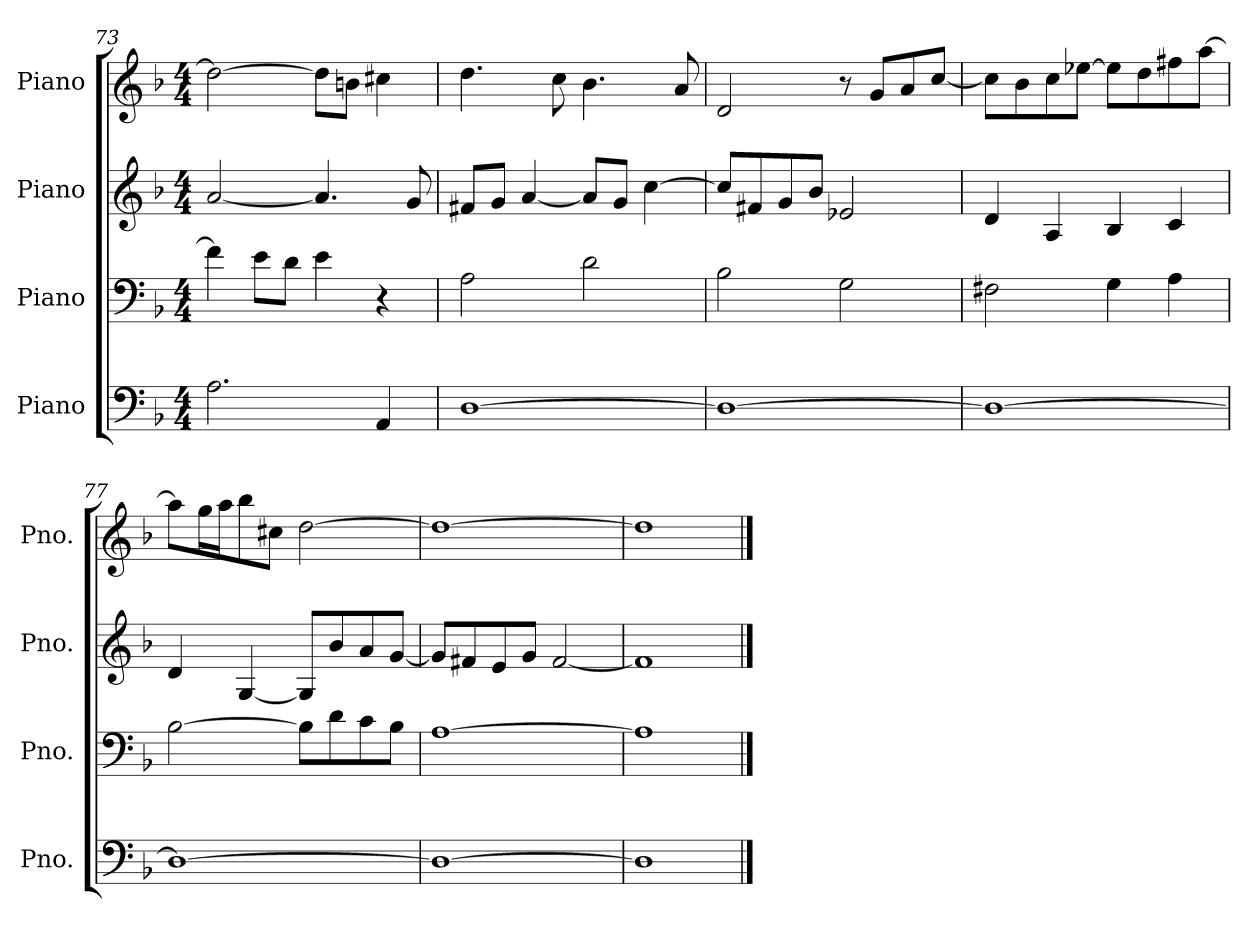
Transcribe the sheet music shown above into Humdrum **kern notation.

**kern	**kern	**kern	**kern
*part4	*part3	*part2	*part1
*staff4	*staff3	*staff2	*staff1
*I"Piano	*I"Piano	*I"Piano	*I"Piano
*I'Pno.	*I'Pno.	*I'Pno.	*I'Pno.
*clefF4	*clefF4	*	*
*k[b-]	*k[b-]	*k[b-]	*k[b-]
*F:	*F:	*F:	*F:
*M4/4	*M4/4	*M4/4	*M4/4
=73	=73	=73	=73
2.A\	4f\]	[2a/	2dd\_
.	8e\L	.	.
.	8d\J	.	.
.	4e\	4.a/]	8dd\L]
.	.	.	8bn\J
4AA/	4r	.	4cc#X\
.	.	8g/	.
=74	=74	=74	=74
[1D	2A\	8f#X/L	4.dd\
.	.	8g/J	.
.	.	[4a/	.
.	.	.	8cc\
.	2d\	8a/L]	4.b-\
.	.	8g/J	.
.	.	[4cc\	.
.	.	.	8a/
!!LO:LB:g=z
=75	=75	=75	=75
1D_	2B-\	8cc/L]	2d/
.	.	8f#X/	.
.	.	8g/	.
.	.	8b-/J	.
.	2G\	2e-X/	8r
.	.	.	8g/L
.	.	.	8a/
.	.	.	[8cc/J
=76	=76	=76	=76
1D_	2F#X\	4d/	8cc\L]
.	.	.	8b-\
.	.	4A/	8cc\
.	.	.	[8ee-X\J
.	4G\	4B-/	8ee-\L]
.	.	.	8dd\
.	4A\	4c/	8ff#X\
.	.	.	[8aa\J
=77	=77	=77	=77
1D_	[2B-\	4d/	8aa\L]
.	.	.	16gg\L
.	.	.	16aa\J
.	.	[4G/	8bb-\
.	.	.	8cc#X\J
.	8B-\L]	8G/L]	[2dd\
.	8d\	8b-/	.
.	8c\	8a/	.
.	8B-\J	[8g/J	.
=78	=78	=78	=78
1D_	[1A	8g/L]	1dd_
.	.	8f#X/	.
.	.	8e/	.
.	.	8g/J	.
.	.	[2f#/	.
!!LO:PB:g=z
=79	=79	=79	=79
1D]	1A]	1f#]	1dd]
==	==	==	==
*-	*-	*-	*-
